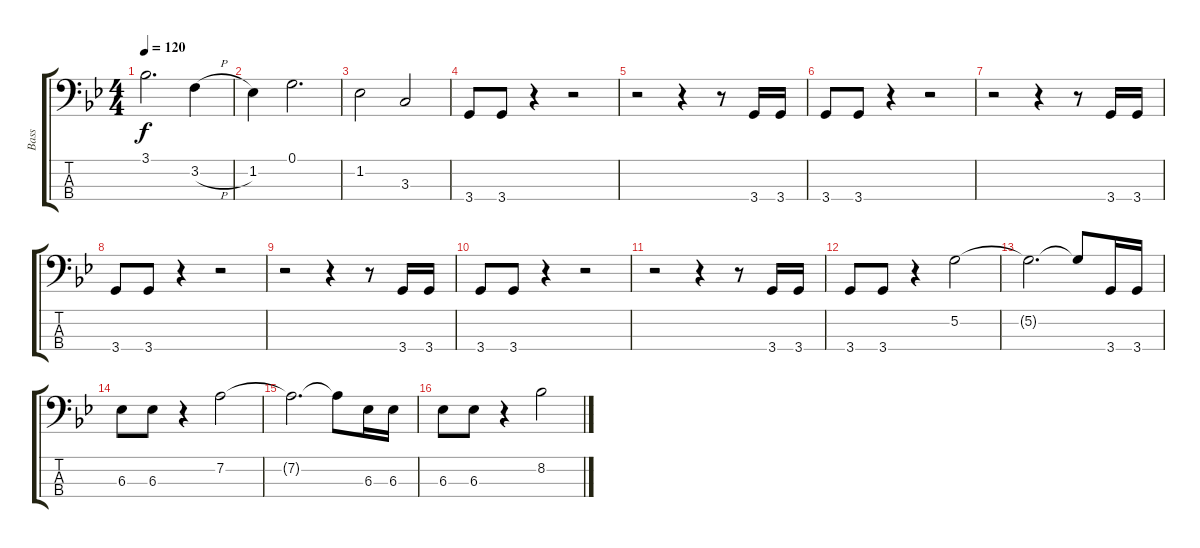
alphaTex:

\track ("Bass" "Bass") {instrument electricbassfinger}
\staff {score tabs}
\tuning (G2 D2 A1 E1) {hide}
\ts (4 4)
\tempo 120
\clef f4
\ks bb
3.1{t}.2{d dy f} 3.2{h}.4 |
1.2.4 0.1.2{d} |
1.2.2 3.3.2 |
3.4.8 3.4.8 r.4 r.2 |
r.2 r.4 r.8 3.4.16 3.4.16 |
3.4.8 3.4.8 r.4 r.2 |
r.2 r.4 r.8 3.4.16 3.4.16 |
3.4.8 3.4.8 r.4 r.2 |
r.2 r.4 r.8 3.4.16 3.4.16 |
3.4.8 3.4.8 r.4 r.2 |
r.2 r.4 r.8 3.4.16 3.4.16 |
3.4.8 3.4.8 r.4 5.2.2 |
5.2{t}.2{d} 5.2{t}.8 3.4.16 3.4.16 |
6.3.8 6.3.8 r.4 7.2.2 |
7.2{t}.2{d} 7.2{t}.8 6.3.16 6.3.16 |
6.3.8 6.3.8 r.4 8.2.2
